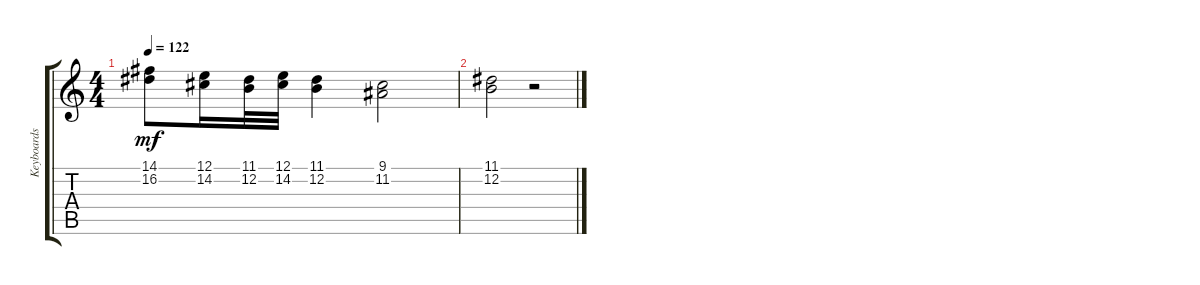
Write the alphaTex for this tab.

\track ("Keyboards" "Keyboards") {instrument frenchhorn}
\staff {score tabs}
\tuning (E4 B3 G3 D3 A2 E2) {hide}
\ts (4 4)
\tempo 122
\clef g2
\ks c
(14.1 16.2).8{dy mf} (12.1 14.2).16 (11.1 12.2).32 (12.1 14.2).32 (11.1 12.2).4 (9.1 11.2).2 |
(11.1 12.2).2 r.2
